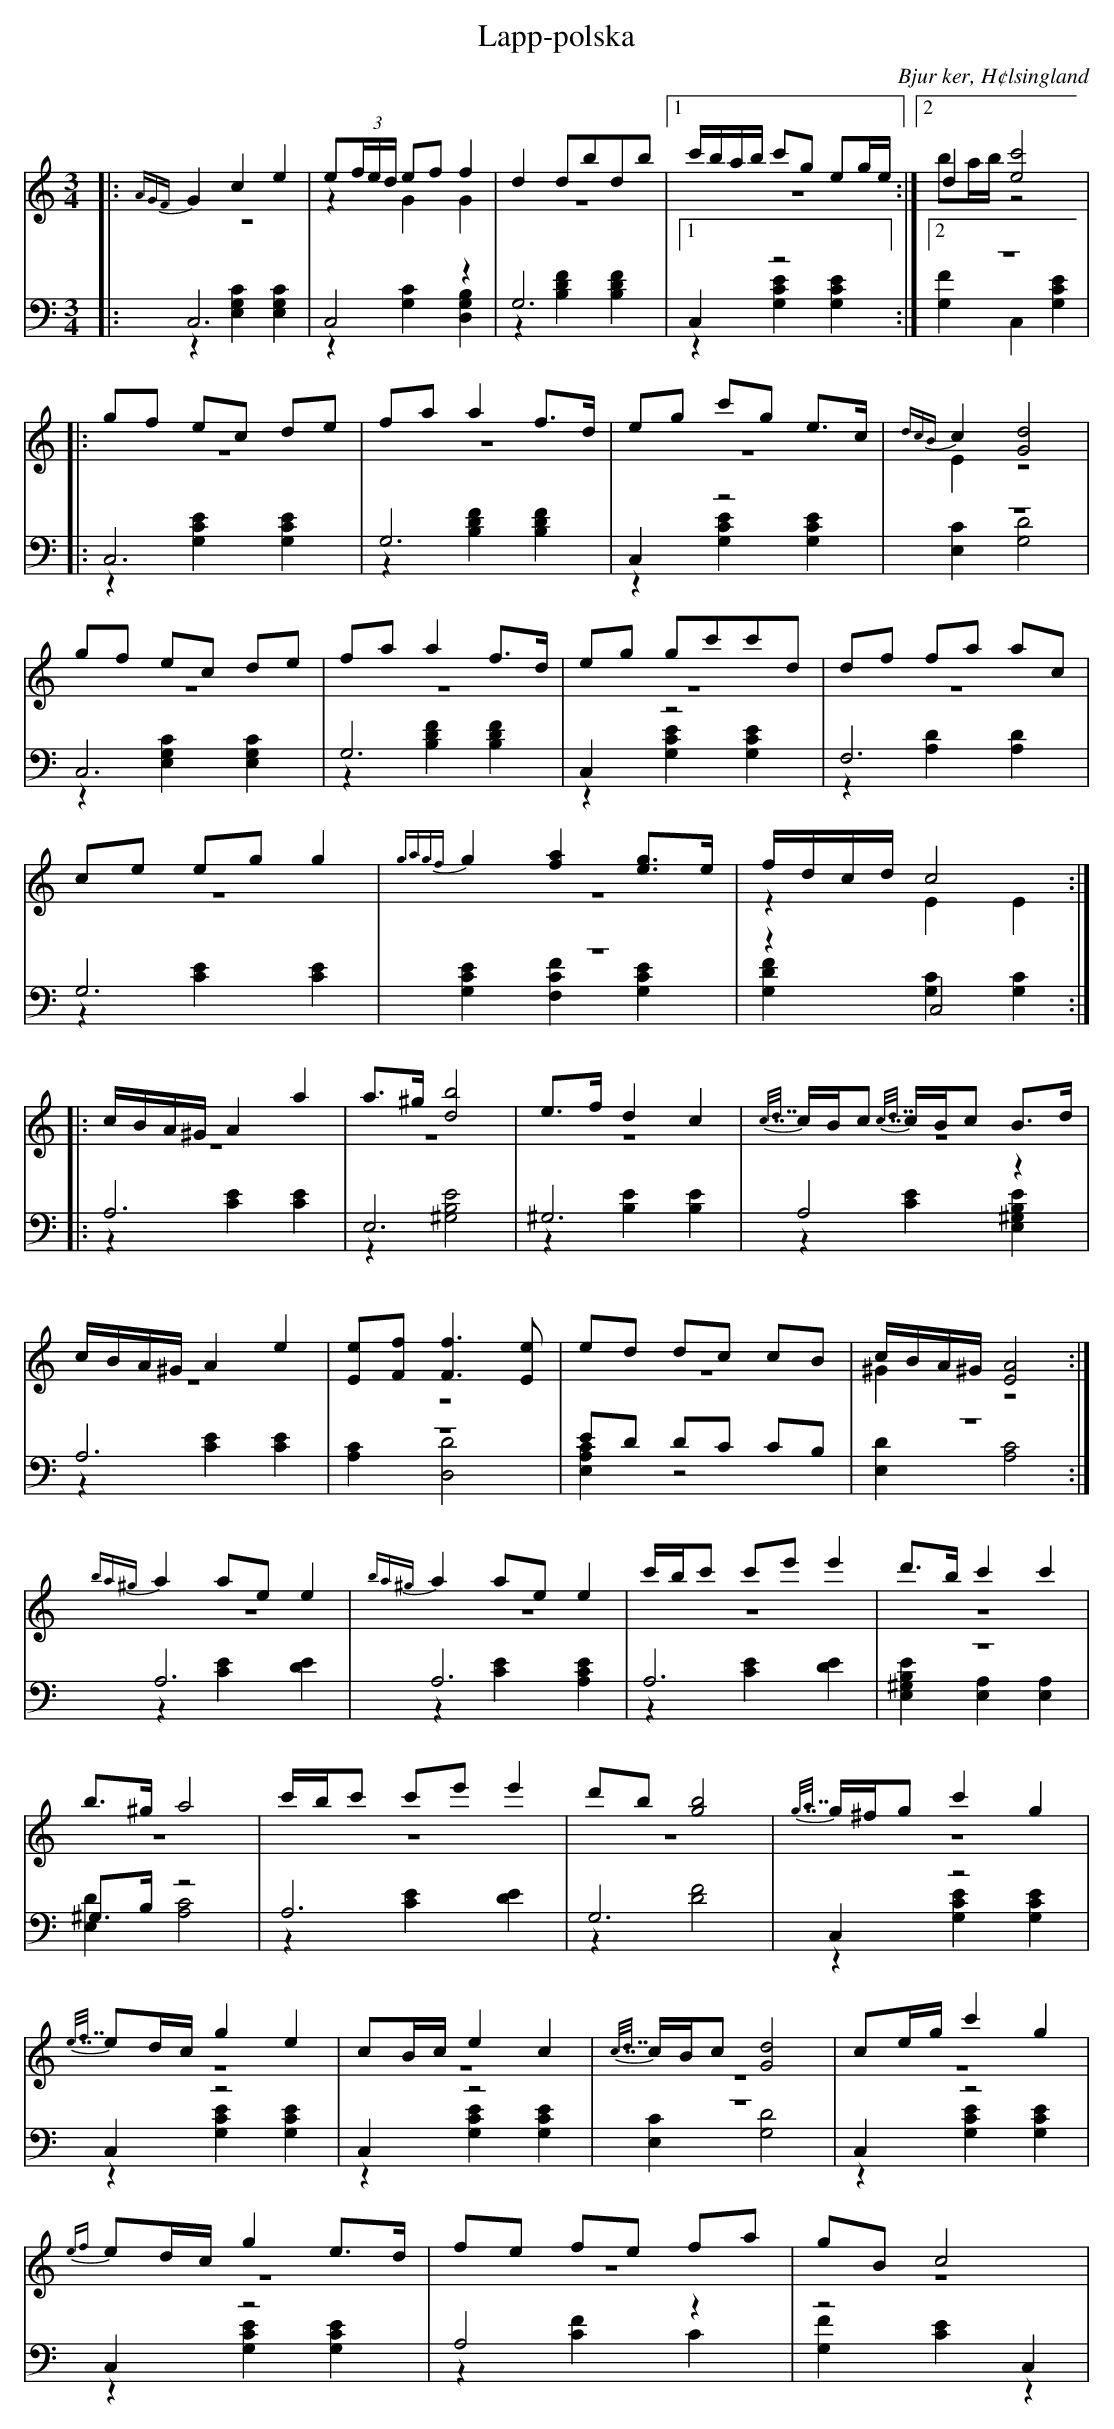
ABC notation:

X:1
T: Lapp-polska
O: Bjur ker, H¢lsingland
M: 3/4
L: 1/8
K: C
V:1
V:2 merge
V:3
V:4 merge
V:1
|:{A8/5G8/5F8/5}G2 c2 e2|e(3f/e/d/ ef f2|d2 dbdb|1 c'/b/a/b/ c'g eg/e/:|2 d2 [e4c'4]|
|:gf ec de|fa a2 f>d|eg c'g e>c|{d8/5c8/5B8/5}c2 [G4d4]|
gf ec de|fa a2 f>d|eg gc'c'd|df fa ac|
ce eg g2|{g8/5a8/5g8/5f8/5}g2 [f2a2] [eg]>e|f/d/c/d/  c4:|
|:c/B/A/^G/ A2 a2|a>^g [d4b4]|e>f d2 c2|{c7/8d7/8}c/B/c {c7/8d7/8}c/B/c B>d|
c/B/A/^G/ A2 e2|[Ee][Ff] [F3f3] [Ee] |ed dc cB|c/B/A/^G/ [E4A4]:|
{ba^g}a2 ae e2|{ba^g}a2 ae e2|c'/b/c' c'e' e'2  |d'>b c'2 c'2|
 b>^g a4|c'/b/c' c'e' e'2|d'b [g4b4]|{g7/8a7/8}g/^f/g c'2 g2|
{e7/8f7/8}ed/c/ g2 e2|cB/c/ e2 c2|{c7/8d7/8}c/B/c [G4d4]|ce/g/ c'2 g2|
{ef}ed/c/ g2 e>d|fe fe fa|gB c4|
V:2
|:z6|z2 G2 G2|z6|1 z6:|2 ba/b/ z4|
|:z6|z6|z6|E2 z4|
 z6|z6|z6|z6|
z6|z6|z2 E2 E2:|
|:z6|z6|z6|z6|
 z6|z6|z6|^G2 z4:|
|z6|z6|z6|z6|
 z6|z6|z6|z6|
z6|z6|z6|z6|
z6|z6|z6|
V:3  clef=bass
|:C,6|C,4 z2|G,6|1 C,2 z4:|2 z6|
|:C,6|G,6|C,2 z4|z6|
C,6|G,6|C,2 z4|F,6|
G,6|z6|z2 C,4:|
|:A,6|E,6|^G,6|A,4 z2|
A,6|z6|ED DC CB,|z6:|
A,6|A,6|A,6|z6|
 ^G,>B, z4|A,6|G,6|C,2 z4|
C,2 z4|C,2 z4|z6|C,2 z4|
C,2 z4|A,4 z2|z4 C,2|
V:4  clef=bass
|:z2 [E,2G,2C2] [E,2G,2C2]|z2 [G,2C2] [D,2G,2B,2]|z2 [B,2D2F2] [B,2D2F2]|1 z2 [G,2C2E2] [G,2C2E2]:|2 [G,2F2] C,2 [G,2C2E2]|
|:z2 [G,2C2E2] [G,2C2E2]|z2 [B,2D2F2] [B,2D2F2]|z2 [G,2C2E2] [G,2C2E2]|[E,2C2] [G,4D4]|
z2 [E,2G,2C2] [E,2G,2C2]|z2 [B,2D2F2] [B,2D2F2]|z2 [G,2C2E2] [G,2C2E2]|z2 [A,2D2] [A,2D2]|
z2 [C2E2] [C2E2]|[G,2C2E2] [F,2C2F2] [G,2C2E2] |[G,2D2F2] [G,2C2] [G,2C2]:|
|:z2 [C2E2] [C2E2]|z2 [^G,4B,4E4]|z2 [B,2E2] [B,2E2]|z2 [C2E2] [E,2^G,2B,2E2]|
z2 [C2E2] [C2E2]|[A,2C2] [D,4D4]|[E,2A,2C2] z4|[E,2D2] [A,4C4]:|
z2 [C2E2] [D2E2]|z2 [C2E2] [A,2C2E2]|z2 [C2E2] [D2E2]|[E,2^G,2B,2E2] [A,2E,2] [A,2E,2]|
 [E,2D2] [A,4C4]|z2 [C2E2] [D2E2]|z2 [D4F4]|z2 [G,2C2E2] [G,2C2E2]|
z2 [G,2C2E2] [G,2C2E2]|z2 [G,2C2E2] [G,2C2E2]|[E,2C2] [G,4D4]|z2 [G,2C2E2] [G,2C2E2]|
z2 [G,2C2E2] [G,2C2E2]|z2 [C2F2] C2|[G,2F2] [C2E2] z2|
